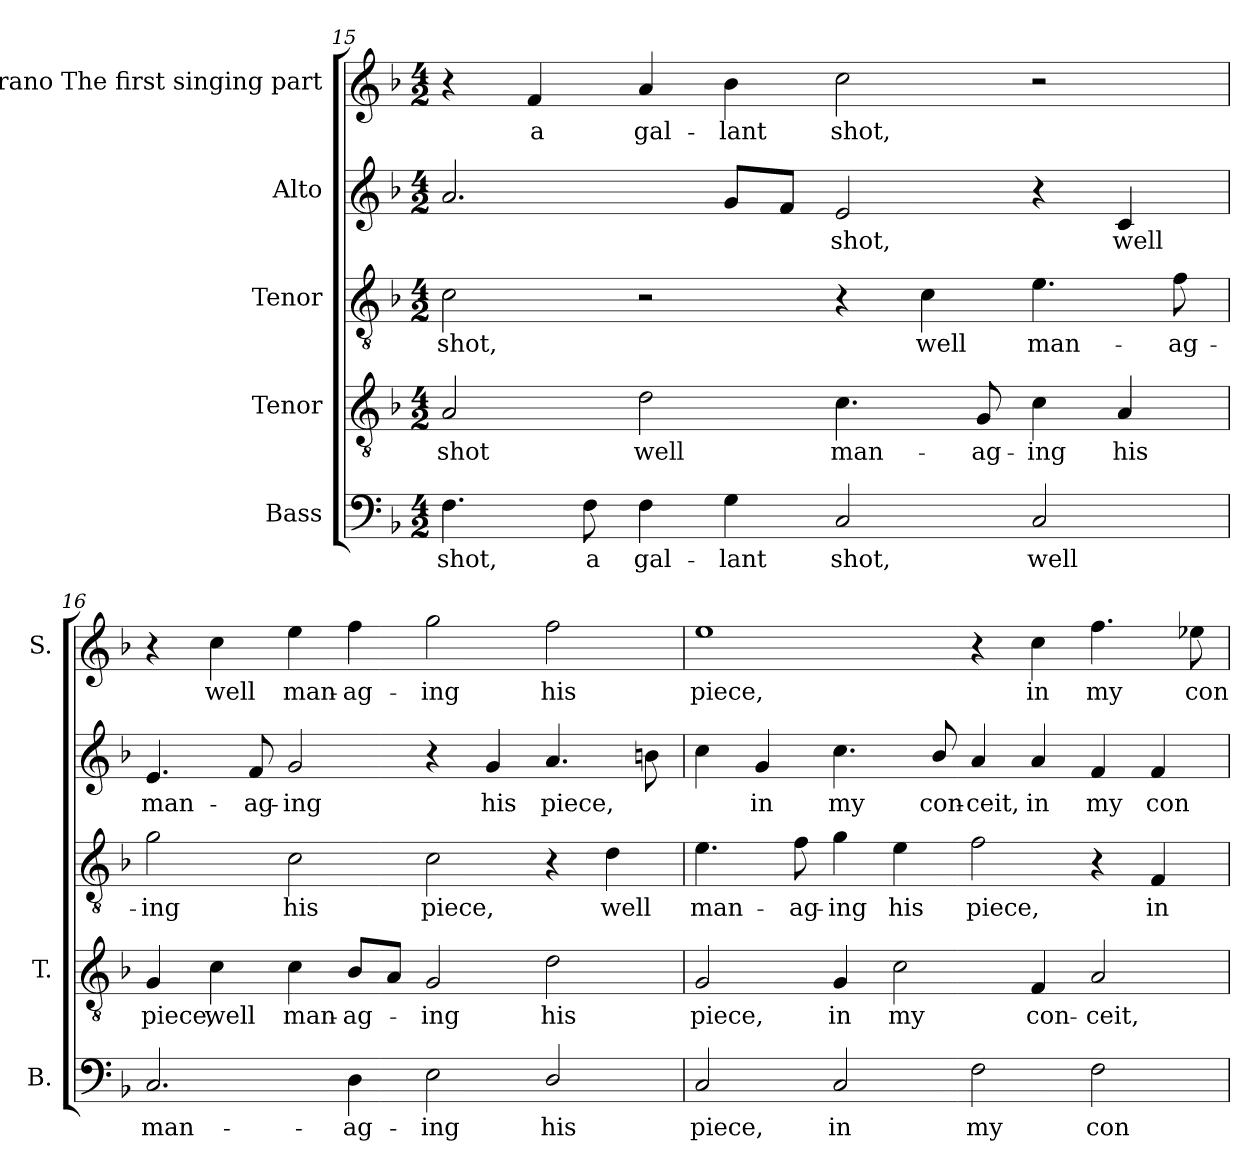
**kern	**text	**kern	**text	**kern	**text	**kern	**text	**kern	**text
*part5	*part5	*part4	*part4	*part3	*part3	*part2	*part2	*part1	*part1
*staff5	*staff5	*staff4	*staff4	*staff3	*staff3	*staff2	*staff2	*staff1	*staff1
*I"Bass	*	*I"Tenor	*	*I"Tenor	*	*I"Alto	*	*I"Soprano The first singing part	*
*I'B.	*	*I'T.	*	*	*	*	*	*I'S.	*
!!LO:LB:g=z
*clefF4	*	*clefGv2	*	*clefGv2	*	*clefG2	*	*clefG2	*
*	*	*ITrd7c12	*	*ITrd7c12	*	*ITrd7c12	*	*	*
*k[b-]	*	*k[b-]	*	*k[b-]	*	*k[b-]	*	*k[b-]	*
*F:	*	*F:	*	*F:	*	*F:	*	*F:	*
*M4/2	*	*M4/2	*	*M4/2	*	*M4/2	*	*M4/2	*
=15	=15	=15	=15	=15	=15	=15	=15	=15	=15
!	!LO:LY:b:color=#000000	!	!	!	!	!	!	!	!
!	!	!	!LO:LY:b:color=#000000	!	!	!	!	!	!
!	!	!	!	!	!LO:LY:b:color=#000000	!	!	!	!
4.Fi\	shot,	2AAi/	shot	2Ci\	shot,	2.Ai/	.	4r	.
!	!	!	!	!	!	!	!	!	!LO:LY:b:color=#000000
.	.	.	.	.	.	.	.	4fi/	a
!	!LO:LY:b:color=#000000	!	!	!	!	!	!	!	!
8Fi\	a	.	.	.	.	.	.	.	.
!	!LO:LY:b:color=#000000	!	!	!	!	!	!	!	!
!	!	!	!LO:LY:b:color=#000000	!	!	!	!	!	!
!	!	!	!	!	!	!	!	!	!LO:LY:b:color=#000000
4Fi\	gal-	2Di\	well	2r	.	.	.	4ai/	gal-
!	!LO:LY:b:color=#000000	!	!	!	!	!	!	!	!
!	!	!	!	!	!	!	!	!	!LO:LY:b:color=#000000
4Gi\	-lant	.	.	.	.	8Gi/L	.	4b-i\	-lant
.	.	.	.	.	.	8Fi/J	.	.	.
!	!LO:LY:b:color=#000000	!	!	!	!	!	!	!	!
!	!	!	!LO:LY:b:color=#000000	!	!	!	!	!	!
!	!	!	!	!	!	!	!LO:LY:b:color=#000000	!	!
!	!	!	!	!	!	!	!	!	!LO:LY:b:color=#000000
2Ci/	shot,	4.Ci\	man-	4r	.	2Ei/	shot,	2cci\	shot,
!	!	!	!	!	!LO:LY:b:color=#000000	!	!	!	!
.	.	.	.	4Ci\	well	.	.	.	.
!	!	!	!LO:LY:b:color=#000000	!	!	!	!	!	!
.	.	8GGi/	-ag-	.	.	.	.	.	.
!	!LO:LY:b:color=#000000	!	!	!	!	!	!	!	!
!	!	!	!LO:LY:b:color=#000000	!	!	!	!	!	!
!	!	!	!	!	!LO:LY:b:color=#000000	!	!	!	!
2Ci/	well	4Ci\	-ing	4.Ei\	man-	4r	.	2r	.
!	!	!	!LO:LY:b:color=#000000	!	!	!	!	!	!
!	!	!	!	!	!	!	!LO:LY:b:color=#000000	!	!
.	.	4AAi/	his	.	.	4Ci/	well	.	.
!	!	!	!	!	!LO:LY:b:color=#000000	!	!	!	!
.	.	.	.	8Fi\	-ag-	.	.	.	.
=16	=16	=16	=16	=16	=16	=16	=16	=16	=16
!	!LO:LY:b:color=#000000	!	!	!	!	!	!	!	!
!	!	!	!LO:LY:b:color=#000000	!	!	!	!	!	!
!	!	!	!	!	!LO:LY:b:color=#000000	!	!	!	!
!	!	!	!	!	!	!	!LO:LY:b:color=#000000	!	!
2.Ci/	man-	4GGi/	piece,	2Gi\	-ing	4.Ei/	man-	4r	.
!	!	!	!LO:LY:b:color=#000000	!	!	!	!	!	!
!	!	!	!	!	!	!	!	!	!LO:LY:b:color=#000000
.	.	4Ci\	well	.	.	.	.	4cci\	well
!	!	!	!	!	!	!	!LO:LY:b:color=#000000	!	!
.	.	.	.	.	.	8Fi/	-ag-	.	.
!	!	!	!LO:LY:b:color=#000000	!	!	!	!	!	!
!	!	!	!	!	!LO:LY:b:color=#000000	!	!	!	!
!	!	!	!	!	!	!	!LO:LY:b:color=#000000	!	!
!	!	!	!	!	!	!	!	!	!LO:LY:b:color=#000000
.	.	4Ci\	man-	2Ci\	his	2Gi/	-ing	4eei\	man-
!	!LO:LY:b:color=#000000	!	!	!	!	!	!	!	!
!	!	!	!LO:LY:b:color=#000000	!	!	!	!	!	!
!	!	!	!	!	!	!	!	!	!LO:LY:b:color=#000000
4Di\	-ag-	8BB-i/L	-ag-	.	.	.	.	4ffi\	-ag-
.	.	8AAi/J	.	.	.	.	.	.	.
!	!LO:LY:b:color=#000000	!	!	!	!	!	!	!	!
!	!	!	!LO:LY:b:color=#000000	!	!	!	!	!	!
!	!	!	!	!	!LO:LY:b:color=#000000	!	!	!	!
!	!	!	!	!	!	!	!	!	!LO:LY:b:color=#000000
2Ei\	-ing	2GGi/	-ing	2Ci\	piece,	4r	.	2ggi\	-ing
!	!	!	!	!	!	!	!LO:LY:b:color=#000000	!	!
.	.	.	.	.	.	4Gi/	his	.	.
!	!LO:LY:b:color=#000000	!	!	!	!	!	!	!	!
!	!	!	!LO:LY:b:color=#000000	!	!	!	!	!	!
!	!	!	!	!	!	!	!LO:LY:b:color=#000000	!	!
!	!	!	!	!	!	!	!	!	!LO:LY:b:color=#000000
2Di/	his	2Di\	his	4r	.	4.Ai/	piece,	2ffi\	his
!	!	!	!	!	!LO:LY:b:color=#000000	!	!	!	!
.	.	.	.	4Di\	well	.	.	.	.
.	.	.	.	.	.	8Bni\	.	.	.
=17	=17	=17	=17	=17	=17	=17	=17	=17	=17
!	!LO:LY:b:color=#000000	!	!	!	!	!	!	!	!
!	!	!	!LO:LY:b:color=#000000	!	!	!	!	!	!
!	!	!	!	!	!LO:LY:b:color=#000000	!	!	!	!
!	!	!	!	!	!	!	!	!	!LO:LY:b:color=#000000
2Ci/	piece,	2GGi/	piece,	4.Ei\	man-	4ci\	.	1eei	piece,
!	!	!	!	!	!	!	!LO:LY:b:color=#000000	!	!
.	.	.	.	.	.	4Gi/	in	.	.
!	!	!	!	!	!LO:LY:b:color=#000000	!	!	!	!
.	.	.	.	8Fi\	-ag-	.	.	.	.
!	!LO:LY:b:color=#000000	!	!	!	!	!	!	!	!
!	!	!	!LO:LY:b:color=#000000	!	!	!	!	!	!
!	!	!	!	!	!LO:LY:b:color=#000000	!	!	!	!
!	!	!	!	!	!	!	!LO:LY:b:color=#000000	!	!
2Ci/	in	4GGi/	in	4Gi\	-ing	4.ci\	my	.	.
!	!	!	!LO:LY:b:color=#000000	!	!	!	!	!	!
!	!	!	!	!	!LO:LY:b:color=#000000	!	!	!	!
.	.	2Ci\	my	4Ei\	his	.	.	.	.
!	!	!	!	!	!	!	!LO:LY:b:color=#000000	!	!
.	.	.	.	.	.	8B-i/	con-	.	.
!	!LO:LY:b:color=#000000	!	!	!	!	!	!	!	!
!	!	!	!	!	!LO:LY:b:color=#000000	!	!	!	!
!	!	!	!	!	!	!	!LO:LY:b:color=#000000	!	!
2Fi\	my	.	.	2Fi\	piece,	4Ai/	-ceit,	4r	.
!	!	!	!LO:LY:b:color=#000000	!	!	!	!	!	!
!	!	!	!	!	!	!	!LO:LY:b:color=#000000	!	!
!	!	!	!	!	!	!	!	!	!LO:LY:b:color=#000000
.	.	4FFi/	con-	.	.	4Ai/	in	4cci\	in
!	!LO:LY:b:color=#000000	!	!	!	!	!	!	!	!
!	!	!	!LO:LY:b:color=#000000	!	!	!	!	!	!
!	!	!	!	!	!	!	!LO:LY:b:color=#000000	!	!
!	!	!	!	!	!	!	!	!	!LO:LY:b:color=#000000
2Fi\	con-	2AAi/	-ceit,	4r	.	4Fi/	my	4.ffi\	my
!	!	!	!	!	!LO:LY:b:color=#000000	!	!	!	!
!	!	!	!	!	!	!	!LO:LY:b:color=#000000	!	!
.	.	.	.	4FFi/	in	4Fi/	con-	.	.
!	!	!	!	!	!	!	!	!	!LO:LY:b:color=#000000
.	.	.	.	.	.	.	.	8ee-Xi\	con-
=	=	=	=	=	=	=	=	=	=
*-	*-	*-	*-	*-	*-	*-	*-	*-	*-
